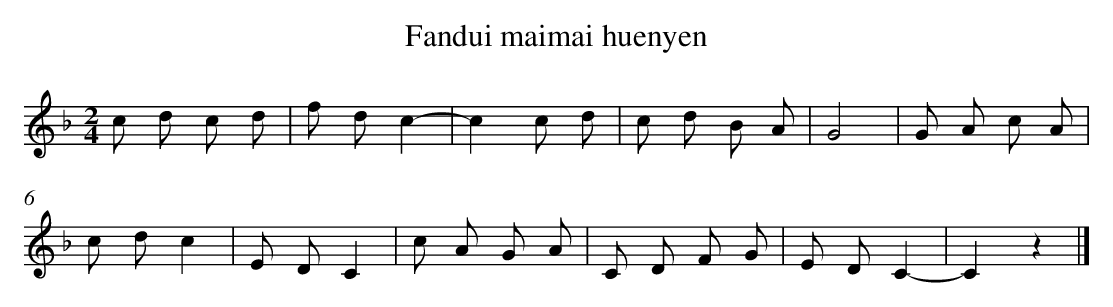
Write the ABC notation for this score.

X:1
T: Fandui maimai huenyen
L: 1/8
M: 2/4
K: F
c d c d [I:setbarnb 1]|
f dc2- |
c2c d |
c d B A |
G4 |
G A c A |
c dc2 |
E DC2 |
c A G A |
C D F G |
E DC2- |
C2z2 |]
